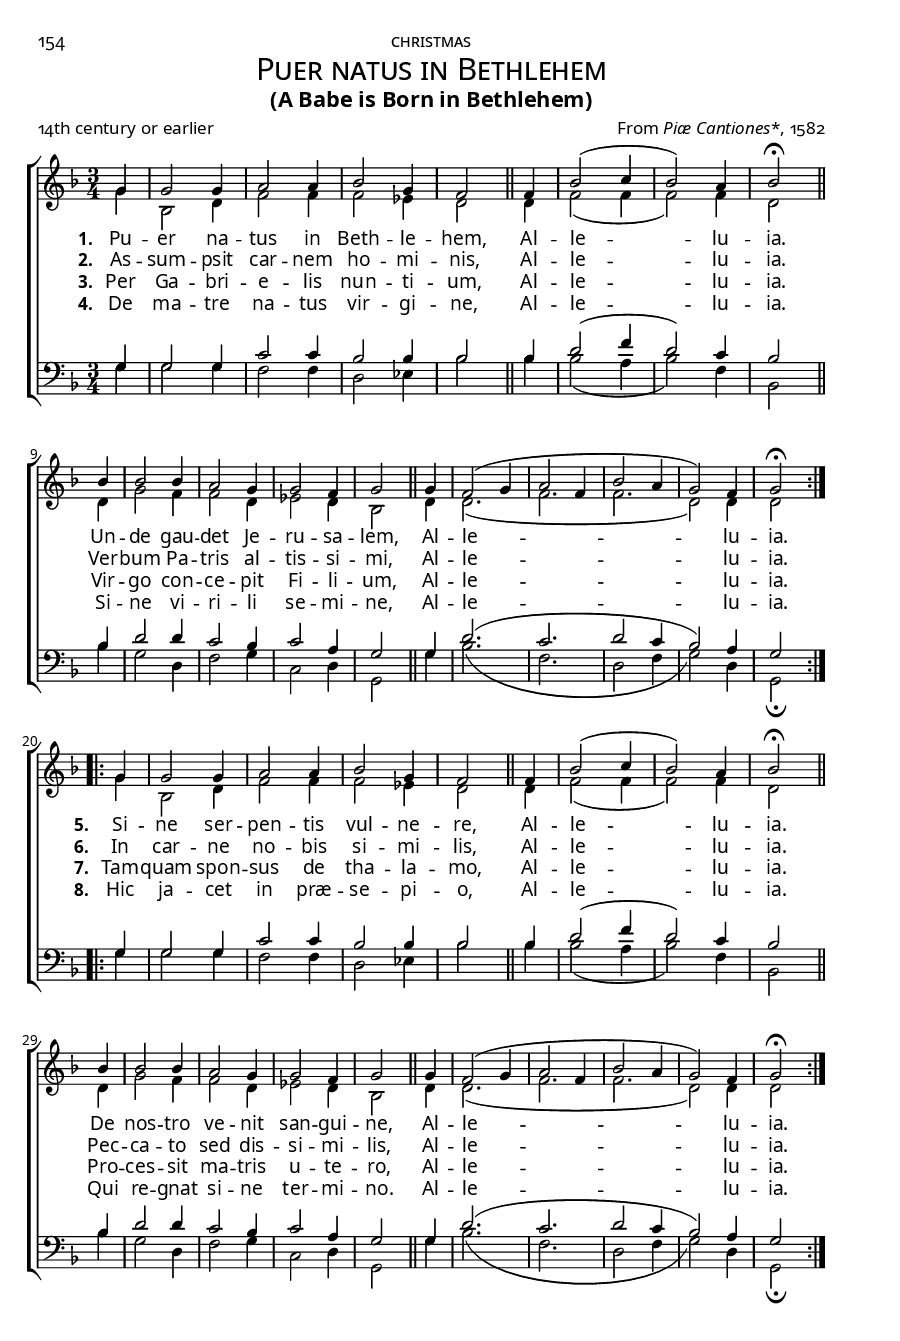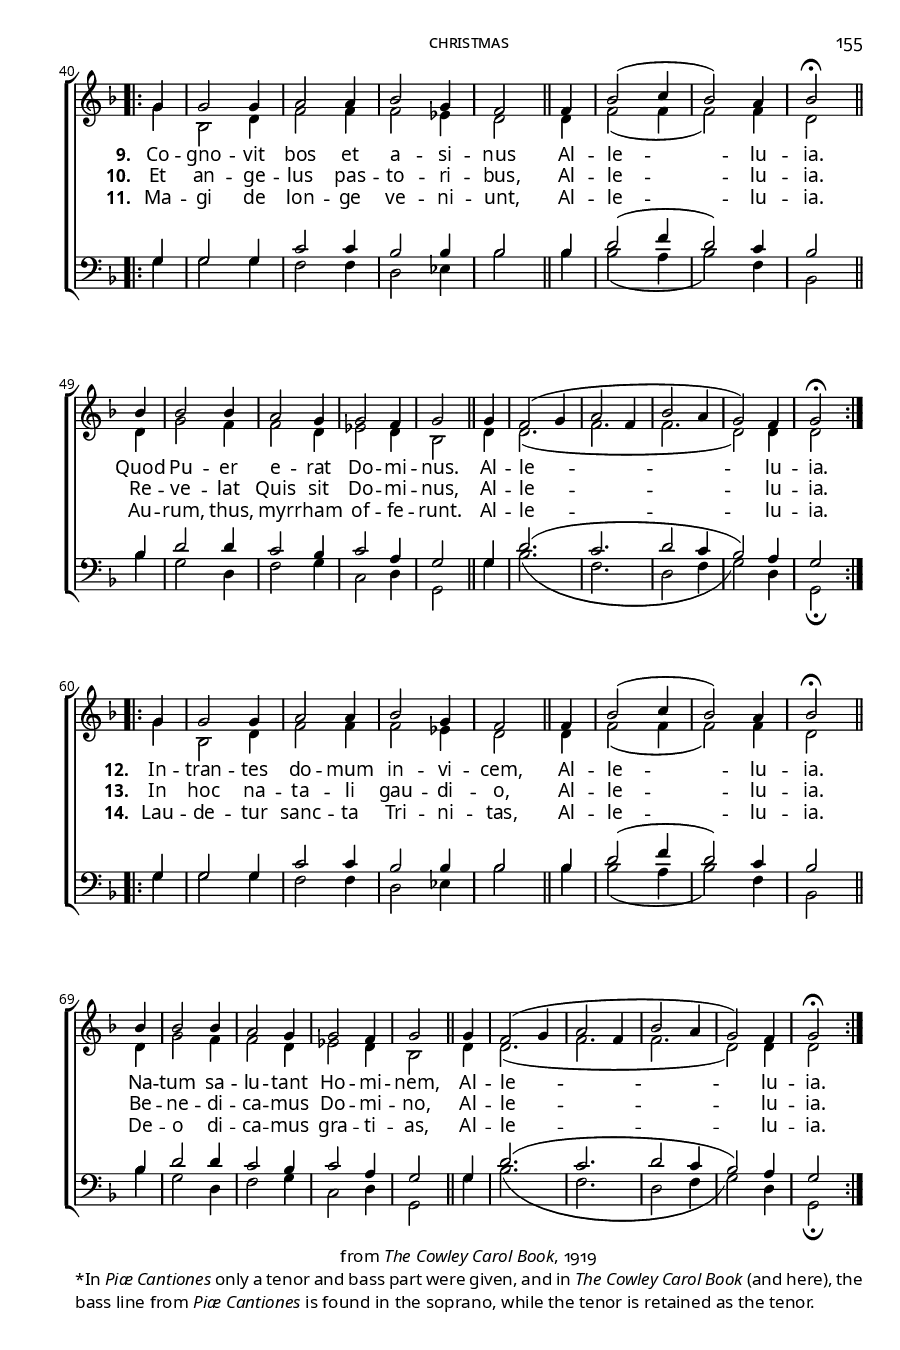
\version "2.14.2"
\include "util.ly"
\header {
  title = \markup{\override #'(font-name . "Garamond Premr Pro Smbd Subh"){ \abs-fontsize #15 \smallCapsOldStyle"Puer natus in Bethlehem"}}
  subtitle = \markup{{ \abs-fontsize #10.5 "(A Babe is Born in Bethlehem)"}}
  poet = \markup\oldStyleNum"14th century or earlier"
  composer = \markup \concat{"From " \italic "Piæ Cantiones" \oldStyleNum"*, 1582"}
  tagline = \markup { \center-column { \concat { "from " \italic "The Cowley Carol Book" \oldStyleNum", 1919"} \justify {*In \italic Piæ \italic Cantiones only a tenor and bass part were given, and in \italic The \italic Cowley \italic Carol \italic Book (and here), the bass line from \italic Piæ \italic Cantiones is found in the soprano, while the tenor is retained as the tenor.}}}
}
\paper {
  %print-all-headers = ##f
  paper-height = 9\in
  paper-width = 6\in
  indent = 0\in
  %system-system-spacing = #'((basic-distance . 10) (padding . 0))
  system-system-spacing =
    #'((basic-distance . 0)
       (minimum-distance . 0)
       (padding . -5)
       (stretchability . 100))
  ragged-last-bottom = ##f
  ragged-bottom = ##f
  two-sided = ##t
  inner-margin = 0.5\in
  outer-margin = 0.25\in
  top-margin = 0.25\in
  bottom-margin = 0.25\in
  first-page-number = #154
  print-first-page-number = ##t
  headerLine = \markup{ \smallCapsOldStyle"christmas"}
  oddHeaderMarkup = \markup\fill-line{
     \abs-fontsize #8.5
     \combine 
        \fill-line{"" \on-the-fly #print-page-number-check-first
        \oldStylePageNum""
        }
        \fill-line{\headerLine}
  }
  evenHeaderMarkup = \markup {
     \abs-fontsize #8.5
     \combine
        \on-the-fly #print-page-number-check-first
        \oldStylePageNum""
        \fill-line{\headerLine}
  }
}
#(set-global-staff-size 15) \paper{ #(define fonts (make-pango-font-tree "GoudyOlSt BT" "Garamond Premier Pro" "Garamond Premier Pro" (/ 15 20))) }
global = {
  \key f \major
  \time 3/4
  \autoBeamOff
  \override DynamicLineSpanner #'staff-padding = #0.0
  \override DynamicLineSpanner #'Y-extent = #'(-1 . 1)
}

sopMusic = \relative c' {
  \repeat volta 4 {
    \partial 4 g'4 |
    g2 g4 |
    a2 a4 |
    bes2 g4 |
    \partial 2 f2 \bar "||"
    \partial 4 f4 |
    bes2( c4 |
    
    bes2) a4 |
    \partial 2 bes2\fermata \bar "||" \break
    \partial 4 bes4 |
    bes2 bes4 |
    a2 g4 |
    g2 f4 |
    \partial 2 g2 \bar "||"
    
    \partial 4 g4 |
    f2( g4 |
    a2 f4 |
    bes2 a4 |
    g2) f4 |
    \partial 2 g2\fermata
  }
  \break
}
sopWords = \lyricmode {
  
}

altoMusic = \relative c' {
  g'4 |
  bes,2 d4 |
  f2 f4 |
  f2 ees4 |
  d2 \bar "||"
  d4 |
  f2( f4 |
  
  f2) f4 |
  d2 \bar "||"
  d4 |
  g2 f4 |
  f2 d4 |
  ees2 d4 |
  bes2 \bar "||"
  
  d4 |
  d2.( |
  f |
  f |
  d2) d4 |
  d2
}
altoWords = \lyricmode {
  \dropLyricsV
  \set stanza = #"1. "
  Pu -- er na -- tus in Beth -- le -- hem,
  Al -- le -- lu -- ia.
  Un -- de gau -- det Je -- ru -- sa -- lem,
  Al -- le -- lu -- ia.
  
  \set stanza = #"5. "
  Si -- ne ser -- pen -- tis vul -- ne -- re,
  Al -- le -- lu -- ia.
  De nos -- tro ve -- nit san -- gui -- ne,
  Al -- le -- lu -- ia.
  
  \set stanza = #"9. "
  Co -- gno -- vit bos et a -- si -- nus
  Al -- le -- lu -- ia.
  Quod Pu -- er e -- rat Do -- mi -- nus.
  Al -- le -- lu -- ia.
  
  \set stanza = #"12. "
  In -- tran -- tes do -- mum in -- vi -- cem,
  Al -- le -- lu -- ia.
  Na -- tum sa -- lu -- tant Ho -- mi -- nem,
  Al -- le -- lu -- ia.
}
altoWordsII = \lyricmode {
  \dropLyricsV
%\markup\italic
  \set stanza = #"2. "
  As -- sum -- psit car -- nem ho -- mi -- nis,
  Al -- le -- lu -- ia.
  Ver -- bum Pa -- tris al -- tis -- si -- mi,
  Al -- le -- lu -- ia.
  
  
  \set stanza = #"6. "
  In car -- ne no -- bis si -- mi -- lis,
  Al -- le -- lu -- ia.
  Pec -- ca -- to sed dis -- si -- mi -- lis,
  Al -- le -- lu -- ia.
  
  \set stanza = #"10. "
  Et an -- ge -- lus pas -- to -- ri -- bus,
  Al -- le -- lu -- ia.
  Re -- ve -- lat Quis sit Do -- mi -- nus,
  Al -- le -- lu -- ia.
  
  
  \set stanza = #"13. "
  In hoc na -- ta -- li gau -- di -- o,
  Al -- le -- lu -- ia.
  Be -- ne -- di -- ca -- mus Do -- mi -- no,
  Al -- le -- lu -- ia.
}
altoWordsIII = \lyricmode {
  \dropLyricsV
  \set stanza = #"3. "
  Per Ga -- bri -- e -- lis nun -- ti -- um,
  Al -- le -- lu -- ia.
  Vir -- go con -- ce -- pit Fi -- li -- um,
  Al -- le -- lu -- ia.
  
  \set stanza = #"7. "
  Tam -- quam spon -- sus de tha -- la -- mo,
  Al -- le -- lu -- ia.
  Pro -- ces -- sit ma -- tris u -- te -- ro,
  Al -- le -- lu -- ia.
  
  \set stanza = #"11. "
  Ma -- gi de lon -- ge ve -- ni -- unt,
  Al -- le -- lu -- ia.
  Au -- rum, thus, myr -- rham of -- fe -- runt.
  Al -- le -- lu -- ia.
  
  \set stanza = #"14. "
  Lau -- de -- tur sanc -- ta Tri -- ni -- tas,
  Al -- le -- lu -- ia.
  De -- o di -- ca -- mus gra -- ti -- as,
  Al -- le -- lu -- ia.
}
altoWordsIV = \lyricmode {
  \dropLyricsV
  \set stanza = #"4. "
  De ma -- tre na -- tus vir -- gi -- ne,
  Al -- le -- lu -- ia.
  Si -- ne vi -- ri -- li se -- mi -- ne,
  Al -- le -- lu -- ia.
  
  \set stanza = #"8. "
  Hic ja -- cet in præ -- se -- pi -- o,
  Al -- le -- lu -- ia.
  Qui re -- gnat si -- ne ter -- mi -- no.
  Al -- le -- lu -- ia.
  
  
}
altoWordsV = \lyricmode {
}
altoWordsVI = \lyricmode {
}
tenorMusic = \relative c' {
  g4 |
  g2 g4 |
  c2 c4 |
  bes2 bes4 |
  bes2 \bar "||"
  bes4 |
  d2( f4 |
  
  d2) c4 |
  bes2 \bar "||"
  bes4 |
  d2 d4 |
  c2 bes4 |
  c2 a4 |
  g2 \bar "||"
  
  g4 |
  d'2.( |
  c |
  d2 c4 |
  bes2) a4 |
  g2
}
tenorWords = \lyricmode {

}

bassMusic = \relative c {
  g'4 |
  g2 g4 |
  f2 f4 |
  d2 ees4 |
  bes'2 \bar "||"
  bes4 |
  bes2( a4 |
  
  bes2) f4 |
  bes,2 \bar "||"
  bes'4 |
  g2 d4 |
  f2 g4 |
  c,2 d4 |
  g,2 \bar "||"
  
  g'4 |
  bes2.( |
  f d2 f4 |
  g2) d4 |
  g,2\fermata
}
bassWords = \lyricmode {

}

pianoRH = \relative c' {
  
}
pianoLH = \relative c' {
  
}

\score {
  <<
   \new ChoirStaff <<
    \new Staff = women <<
      \new Voice = "sopranos" { \voiceOne << \global \repeat unfold4\sopMusic >> }
      \new Voice = "altos" { \voiceTwo << \global \repeat unfold4\altoMusic >> }
    >>
    \new Lyrics \with { alignAboveContext = #"women" \override VerticalAxisGroup #'nonstaff-relatedstaff-spacing = #'((basic-distance . 1))} \lyricsto "sopranos" \sopWords
    \new Lyrics = "altosVI"  \with { alignBelowContext = #"women" } \lyricsto "altos" \altoWordsVI
    \new Lyrics = "altosV"  \with { alignBelowContext = #"women" } \lyricsto "altos" \altoWordsV
    \new Lyrics = "altosIV"  \with { alignBelowContext = #"women" } \lyricsto "altos" \altoWordsIV
    \new Lyrics = "altosIII"  \with { alignBelowContext = #"women" } \lyricsto "altos" \altoWordsIII
    \new Lyrics = "altosII"  \with { alignBelowContext = #"women" } \lyricsto "altos" \altoWordsII
    \new Lyrics = "altos"  \with { alignBelowContext = #"women" \override VerticalAxisGroup #'nonstaff-relatedstaff-spacing = #'((basic-distance . 1)) } \lyricsto "altos" \altoWords
   \new Staff = men <<
      \clef bass
      \new Voice = "tenors" { \voiceOne << \global \repeat unfold4\tenorMusic >> }
      \new Voice = "basses" { \voiceTwo << \global \repeat unfold4\bassMusic >> }
    >>
    \new Lyrics \with { alignAboveContext = #"men" \override VerticalAxisGroup #'nonstaff-relatedstaff-spacing = #'((basic-distance . 1)) } \lyricsto "tenors" \tenorWords
    \new Lyrics \with { alignBelowContext = #"men" \override VerticalAxisGroup #'nonstaff-relatedstaff-spacing = #'((basic-distance . 1)) } \lyricsto "basses" \bassWords
  >>
%    \new PianoStaff << \new Staff { \new Voice { \pianoRH } } \new Staff { \clef "bass" \pianoLH } >>
  >>
  \layout {
    \context {
      \Score
      %\override SpacingSpanner #'base-shortest-duration = #(ly:make-moment 1 8)
      %\override SpacingSpanner #'common-shortest-duration = #(ly:make-moment 1 4)
    }
    \context {
      % Remove all empty staves
      % \Staff \RemoveEmptyStaves \override VerticalAxisGroup #'remove-first = ##t
    }
    \context {
      \Lyrics
      \override LyricText #'X-offset = #center-on-word
    }
  }
  \midi {
    \tempo 4 = 150
    \set Staff.midiInstrument = "flute"
  
    \context {
      \Voice
      \remove "Dynamic_performer"
    }
  }
}
